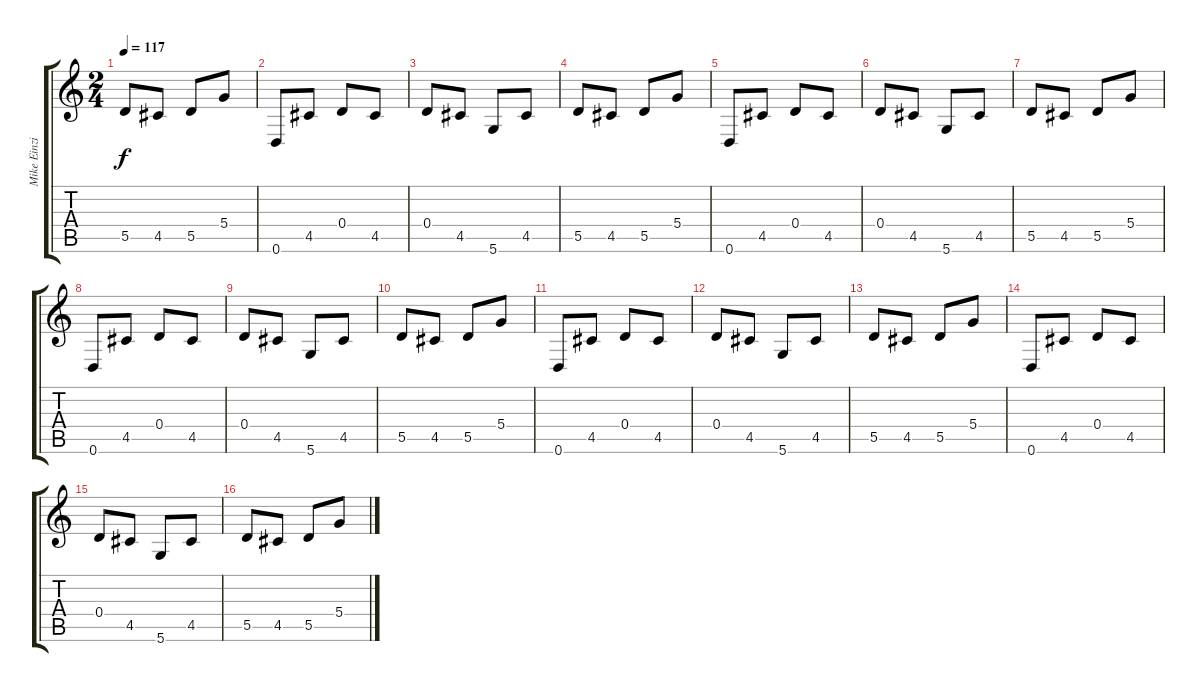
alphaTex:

\track ("Mike Einziger-guitar" "Mike Einzi") {instrument acousticguitarsteel}
\staff {score tabs}
\tuning (E4 B3 G3 D3 A2 D2) {hide}
\ts (2 4)
\tempo 117
\clef g2
\ks c
5.5.8{dy f} 4.5.8 5.5.8 5.4.8 |
0.6.8 4.5.8 0.4.8 4.5.8 |
0.4.8 4.5.8 5.6.8 4.5.8 |
5.5.8 4.5.8 5.5.8 5.4.8 |
0.6.8 4.5.8 0.4.8 4.5.8 |
0.4.8 4.5.8 5.6.8 4.5.8 |
5.5.8 4.5.8 5.5.8 5.4.8 |
0.6.8 4.5.8 0.4.8 4.5.8 |
0.4.8 4.5.8 5.6.8 4.5.8 |
5.5.8 4.5.8 5.5.8 5.4.8 |
0.6.8 4.5.8 0.4.8 4.5.8 |
0.4.8 4.5.8 5.6.8 4.5.8 |
5.5.8 4.5.8 5.5.8 5.4.8 |
0.6.8 4.5.8 0.4.8 4.5.8 |
0.4.8 4.5.8 5.6.8 4.5.8 |
5.5.8 4.5.8 5.5.8 5.4.8
